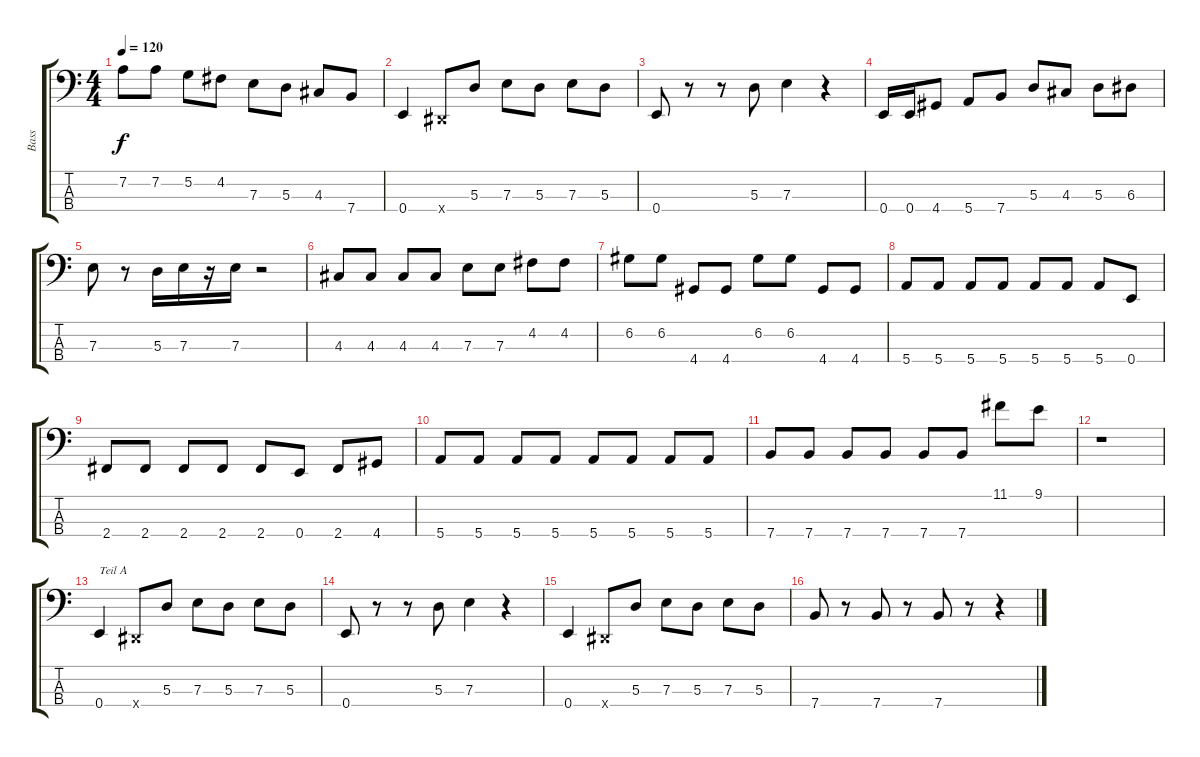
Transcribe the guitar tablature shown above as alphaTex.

\track ("Bass" "Bass") {instrument electricbassfinger}
\staff {score tabs}
\tuning (G2 D2 A1 E1) {hide}
\ts (4 4)
\tempo 120
\clef f4
\ks c
7.2.8{dy f} 7.2.8 5.2.8 4.2.8 7.3.8 5.3.8 4.3.8 7.4.8 |
0.4.4 -1.4{x}.8 5.3.8 7.3.8 5.3.8 7.3.8 5.3.8 |
0.4.8 r.8 r.8 5.3.8 7.3.4 r.4 |
0.4.16 0.4.16 4.4.8 5.4.8 7.4.8 5.3.8 4.3.8 5.3.8 6.3.8 |
7.3.8 r.8 5.3.16 7.3.16 r.16 7.3.16 r.2 |
4.3.8 4.3.8 4.3.8 4.3.8 7.3.8 7.3.8 4.2.8 4.2.8 |
6.2.8 6.2.8 4.4.8 4.4.8 6.2.8 6.2.8 4.4.8 4.4.8 |
5.4.8 5.4.8 5.4.8 5.4.8 5.4.8 5.4.8 5.4.8 0.4.8 |
2.4.8 2.4.8 2.4.8 2.4.8 2.4.8 0.4.8 2.4.8 4.4.8 |
5.4.8 5.4.8 5.4.8 5.4.8 5.4.8 5.4.8 5.4.8 5.4.8 |
7.4.8 7.4.8 7.4.8 7.4.8 7.4.8 7.4.8 11.1.8 9.1.8 |
r.1 |
0.4.4{txt "Teil A"} -1.4{x}.8 5.3.8 7.3.8 5.3.8 7.3.8 5.3.8 |
0.4.8 r.8 r.8 5.3.8 7.3.4 r.4 |
0.4.4 -1.4{x}.8 5.3.8 7.3.8 5.3.8 7.3.8 5.3.8 |
7.4.8 r.8 7.4.8 r.8 7.4.8 r.8 r.4
